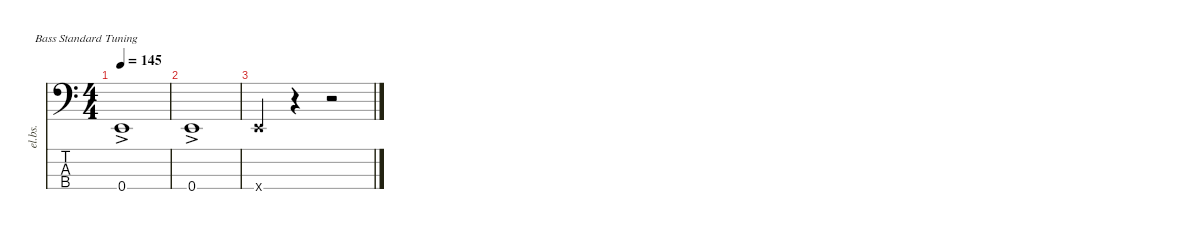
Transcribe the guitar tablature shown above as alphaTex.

\defaultSystemsLayout 4
\hideDynamics
\bracketExtendMode nobrackets
\otherSystemsTrackNameOrientation horizontal
\track ("Bass (Jones)" "el.bs.") {instrument electricbassfinger}
\staff {score tabs}
\tuning (G2 D2 A1 E1)
\ts (4 4)
\tempo 145
\clef f4
\ks c
0.4{ac}.1{dy f beam Up} |
0.4{ac}.1{beam Up} |
0.4{x}.4{beam Up} r.4{beam Up} r.2{beam Up}
